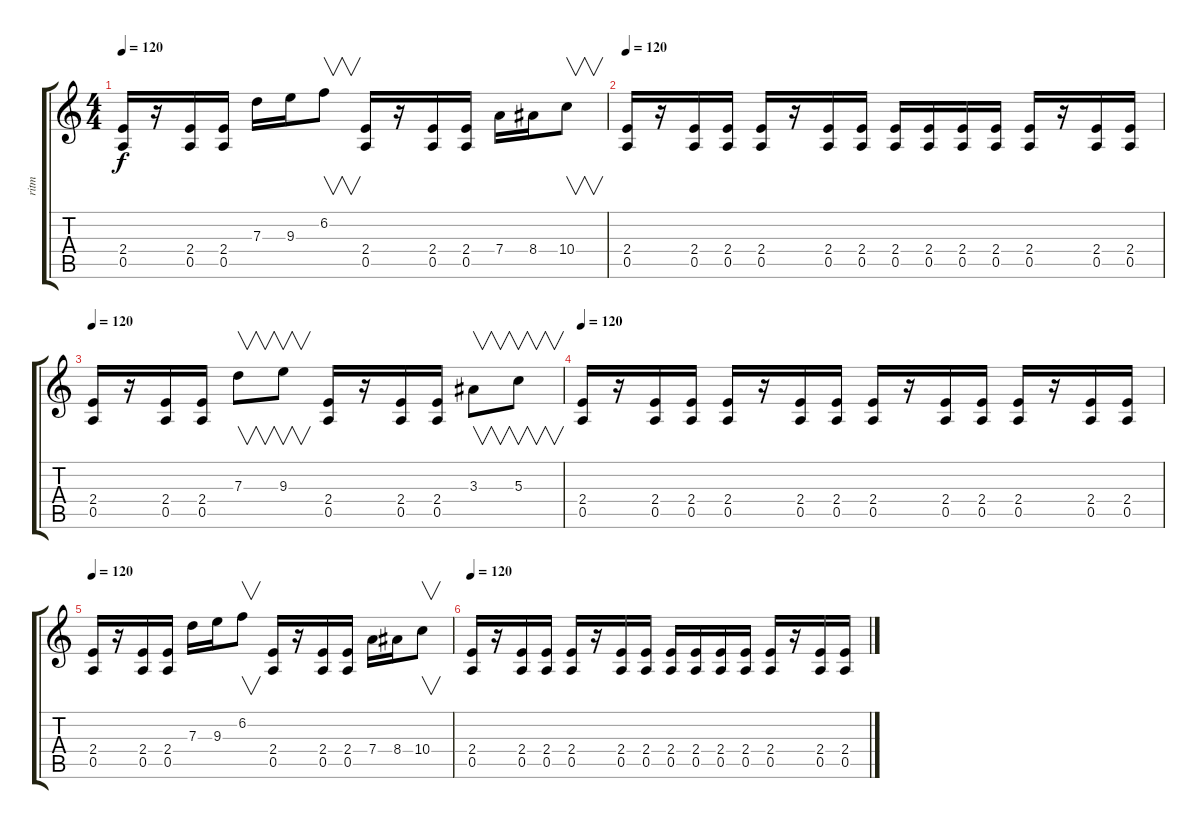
\track ("ritm" "ritm") {instrument overdrivenguitar}
\staff {score tabs}
\tuning (E4 B3 G3 D3 A2 E2) {hide}
\ts (4 4)
\tempo 120
\clef g2
\ks c
(2.4 0.5).16{dy f volume 8 instrument overdrivenguitar} r.16 (2.4 0.5).16 (2.4 0.5).16 7.3.16 9.3.16 6.2.8{v} (2.4 0.5).16 r.16 (2.4 0.5).16 (2.4 0.5).16 7.4.16 8.4.16 10.4.8{v} |
\tempo 120
(2.4 0.5).16 r.16 (2.4 0.5).16 (2.4 0.5).16 (2.4 0.5).16 r.16 (2.4 0.5).16 (2.4 0.5).16 (2.4 0.5).16 (2.4 0.5).16 (2.4 0.5).16 (2.4 0.5).16 (2.4 0.5).16 r.16 (2.4 0.5).16 (2.4 0.5).16 |
\tempo 120
(2.4 0.5).16{volume 6} r.16 (2.4 0.5).16 (2.4 0.5).16 7.3.8{v} 9.3.8{v} (2.4 0.5).16 r.16 (2.4 0.5).16 (2.4 0.5).16 3.3.8{v} 5.3.8{v} |
\tempo 120
(2.4 0.5).16 r.16 (2.4 0.5).16 (2.4 0.5).16 (2.4 0.5).16 r.16 (2.4 0.5).16 (2.4 0.5).16 (2.4 0.5).16 r.16 (2.4 0.5).16 (2.4 0.5).16 (2.4 0.5).16 r.16 (2.4 0.5).16 (2.4 0.5).16 |
\tempo 120
(2.4 0.5).16{volume 1 instrument overdrivenguitar} r.16 (2.4 0.5).16 (2.4 0.5).16 7.3.16 9.3.16 6.2.8{v} (2.4 0.5).16 r.16 (2.4 0.5).16 (2.4 0.5).16 7.4.16 8.4.16 10.4.8{v} |
\tempo 120
(2.4 0.5).16 r.16 (2.4 0.5).16 (2.4 0.5).16 (2.4 0.5).16 r.16 (2.4 0.5).16 (2.4 0.5).16 (2.4 0.5).16 (2.4 0.5).16 (2.4 0.5).16 (2.4 0.5).16 (2.4 0.5).16 r.16 (2.4 0.5).16 (2.4 0.5).16
